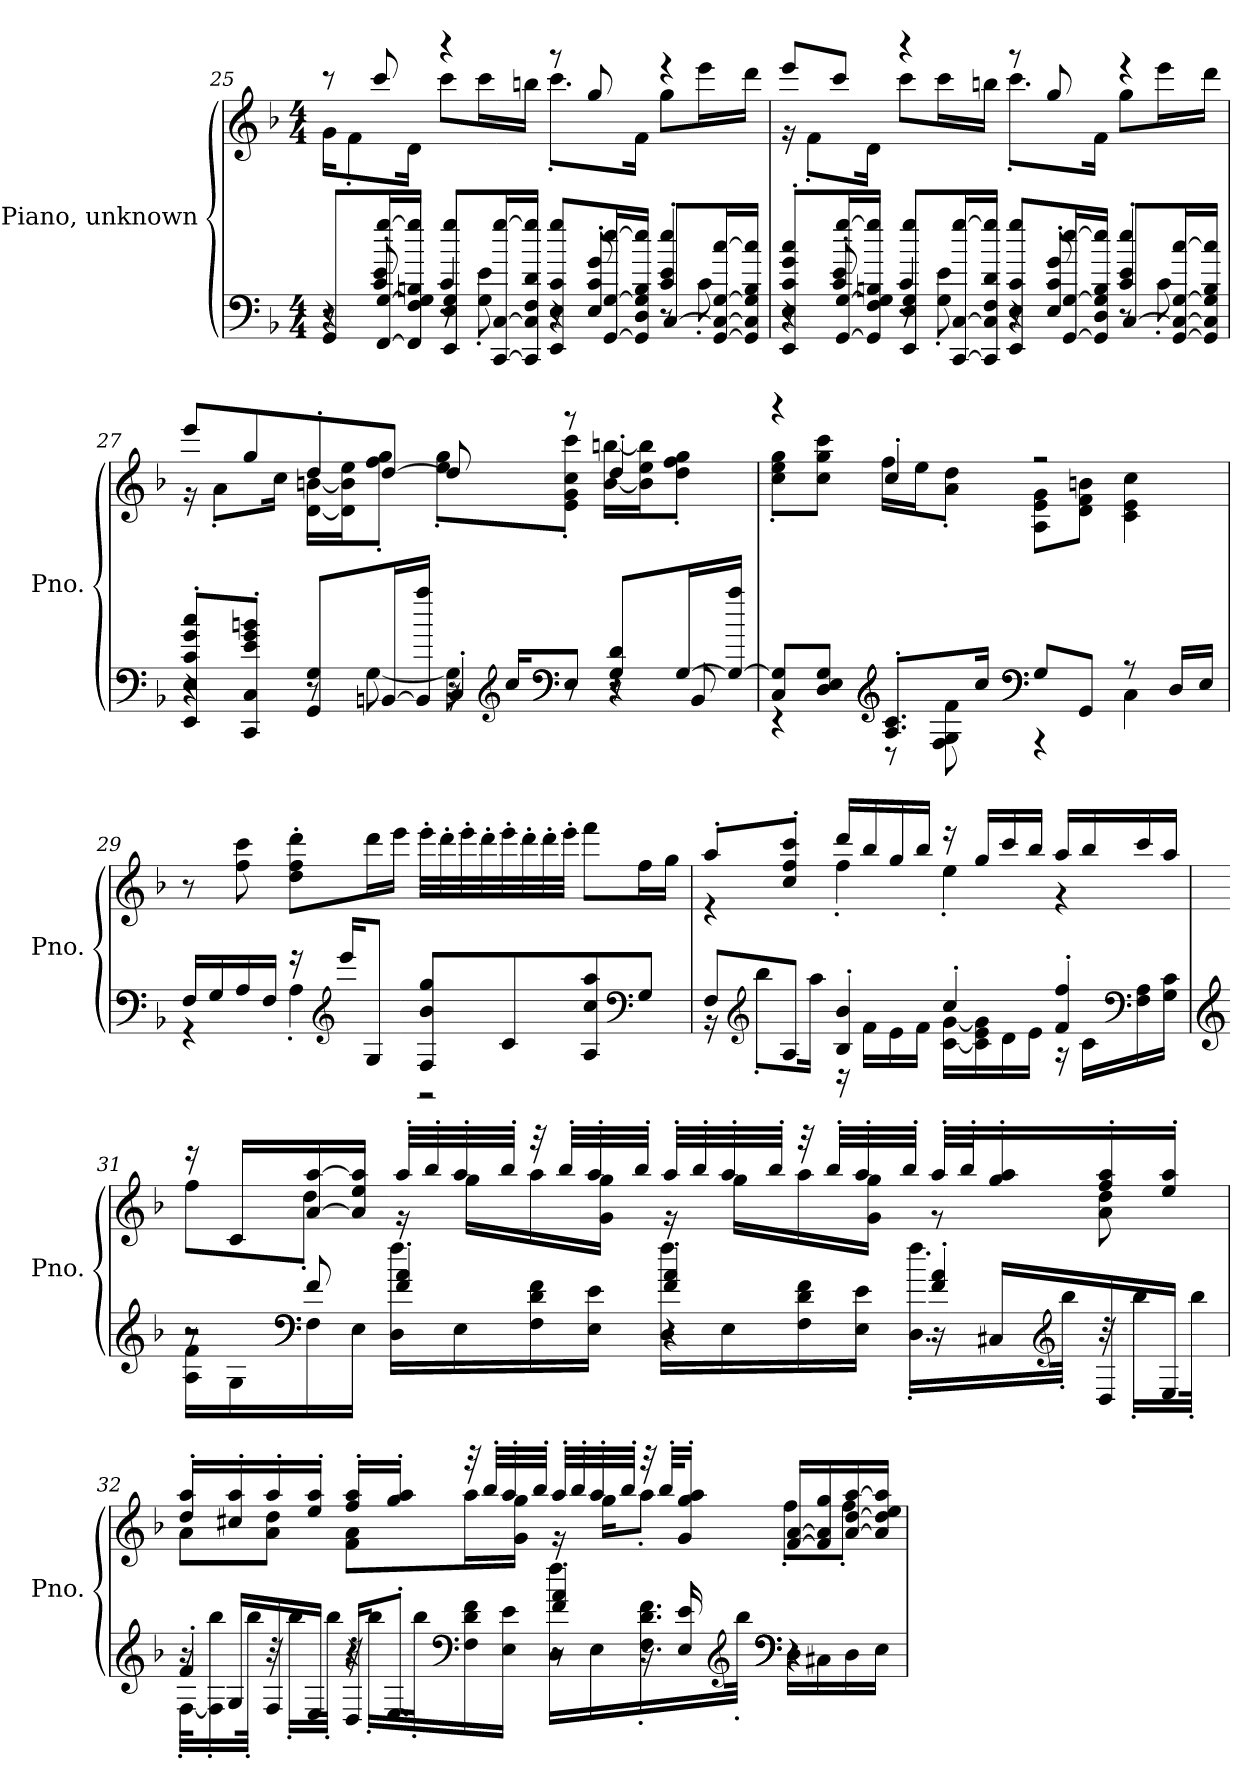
**kern	**kern
*part1	*part1
*staff2	*staff1
*I"Piano, unknown	*
*I'Pno.	*
!!LO:LB:g=z
*clefF4	*clefG2
*k[b-]	*k[b-]
*M4/4	*M4/4
=25	=25
*^	*^
*	*^	*	*
8r	4r	8GG/L	8r	16g\KL
.	.	.	.	8f'\
8c/' 8e/'	.	[16FF/ [16G/ [16gg/L	8ccc/	.
.	.	16FF/] 16F/ 16G/] 16Bn/ 16gg/]JJ	.	16d\Jk
4c/	8r	8EE/ 8E/ 8G/ 8gg/L	4r	8ccc\L
.	8G\' 8e\'	[16CC/ [16C/ [16gg/L	.	16ccc\L
.	.	16CC/] 16C/] 16F/ 16d/ 16gg/]JJ	.	16bbn\JJ
8r	4r	8EE/ 8E/ 8c/ 8gg/L	8r	8.ccc'\L
8E/' 8c/' 8g/'	.	[16GG/ [16G/ [16ee/L	8gg/	.
.	.	16GG/] 16D/ 16G/] 16B/ 16ee/]JJ	.	16f\Jk
4c/' 4e/' 4ee/'	8r	[8C/L	4r	8gg\L
.	8c'\	[16GG/ 16C/_ [16G/ [16cc/L	.	16eee\L
.	.	16GG/] 16C/] 16G/] 16B/ 16cc/]JJ	.	16ddd\JJ
=26	=26	=26	=26	=26
8r	4r	8EE/' 8E/' 8c/' 8g/' 8cc/'L	8eee/L	16r
.	.	.	.	8f'\L
8c/' 8e/'	.	[16GG/ [16G/ [16gg/L	8ccc/J	.
.	.	16GG/] 16F/ 16G/] 16Bn/ 16gg/]JJ	.	16d\Jk
4c/	8r	8EE/ 8E/ 8G/ 8gg/L	4r	8ccc\L
.	8G\' 8e\'	[16CC/ [16C/ [16gg/L	.	16ccc\L
.	.	16CC/] 16C/] 16F/ 16d/ 16gg/]JJ	.	16bbn\JJ
8r	4r	8EE/ 8E/ 8c/ 8gg/L	8r	8.ccc'\L
8E/' 8c/' 8g/'	.	[16GG/ [16G/ [16ee/L	8gg/	.
.	.	16GG/] 16D/ 16G/] 16B/ 16ee/]JJ	.	16f\Jk
4c/' 4e/' 4ee/'	8r	[8C/L	4r	8gg\L
.	8c'\	[16GG/ 16C/_ [16G/ [16cc/L	.	16eee\L
.	.	16GG/] 16C/] 16G/] 16B/ 16cc/]JJ	.	16ddd\JJ
!!LO:LB:g=z	!!
=27	=27	=27	=27	=27
8EE/' 8E/' 8c/' 8g/' 8cc/'L	4r	2r	8eee/L	16r
.	.	.	.	8a'\L
8CC/' 8C/' 8e/' 8g/' 8bn/'J	.	.	8gg/	.
.	.	.	.	16cc\Jk
8GG/ 8G/L	8r	.	8dd'/	[16d\ [16bn\LL
.	.	.	.	16d\] 16b\] 16ee\J
[16BBn/L	[8G\	.	[8dd/J	8ff\' 8gg\'J
16BB/] 16aa/JJ	.	.	.	.
16r	8G\]	4C'/	8dd/]	8ee\' 8gg\'L
*clefG2	*	*	*	*
16cc/KL	.	.	.	.
*clefF4	*	*	*	*
8E/J	8r	.	8r	8e\' 8g\' 8cc\' 8ccc\'J
8G/ 8d/L	4r	8r	4dd'/	[16b\ [16bbn\LL
.	.	.	.	16b\] 16ee\ 16bb\]J
[16G/L	.	8BB/	.	8dd\' 8ff\' 8gg\'J
16G/_ 16aa/JJ	.	.	.	.
*	*v	*v	*	*
=28	=28	=28	=28
8C/ 8G/]L	4r	4r	8cc\' 8ee\' 8gg\'L
8D/ 8E/ 8G/J	.	.	8cc\ 8gg\ 8ccc\J
*clefG2	*	*	*
8.A/' 8.c/'L	8r	4cc'/	16ff\LL
.	.	.	16ee\J
.	8F\ 8G\ 8f\	.	8a\' 8dd\'J
16cc/Jk	.	.	.
*clefF4	*	*	*
8G/L	4r	2r	8A\ 8e\ 8g\L
8GG/J	.	.	8d\ 8f\ 8bn\J
8r	4C\	.	4c\ 4e\ 4cc\
16D/LL	.	.	.
16E/JJ	.	.	.
*	*	*v	*v
!!LO:PB:g=z
=29	=29	=29
16F/LL	4r	8r
16G/	.	.
16A/	.	8ff\ 8ccc\
16F/JJ	.	.
16r	4A'\	8dd\' 8ff\' 8ddd\'L
*clefG2	*	*
16eee/KL	.	.
8G/J	.	16ddd\L
.	.	16eee\JJ
8F/ 8b-/ 8gg/L	2r	32eee'\LLL
.	.	32ddd'\
.	.	32eee'\
.	.	32ddd'\
8c/	.	32eee'\
.	.	32ddd'\
.	.	32ddd'\
.	.	32eee'\JJJ
8A/ 8cc/ 8aa/	.	8fff\L
*clefF4	*	*
8G/J	.	16ff\L
.	.	16gg\JJ
!!LO:LB:g=z
=30	=30	=30
*	*	*^
8F/L	16r	8aa'/L	4r
*clefG2	*	*	*
.	8bb-'\L	.	.
8A/J	.	8cc/' 8ff/' 8ccc/'J	.
.	16aa\Jk	.	.
4B-/' 4b-/'	16r	16ddd/LL	4ff'\
.	16f\LL	16bb-/	.
.	16e\	16gg/	.
.	16f\JJ	16bb-/JJ	.
4cc'/	[16c\ [16g\LL	16r	4ee'\
.	16c\] 16e\ 16g\]	16gg/LL	.
.	16d\	16ccc/	.
.	16e\JJ	16bb-/JJ	.
4f/' 4ff/'	16r	16aa/LL	4r
.	16c\LL	16bb-/	.
*clefF4	*	*	*
.	16F\ 16A\	16ccc/	.
.	16G\ 16c\JJ	16aa/JJ	.
*v	*v	*	*
!!LO:LB:g=z	!!
=31	=31	=31
*clefG2	*	*
*^	*	*
*	*^	*	*
8r	16A\ 16f\LL	2r	16r	8ff\L
.	16G\	.	16c/LL	.
*clefF4	*	*	*	*
8f/	16F\	.	[16a/ [16aa/	8dd'\J
.	16E\JJ	.	16a/] 16ee/ 16aa/]JJ	.
4f/' 4a/'	16D\ 16ff\LL	.	32aa'/LLL	16r
.	.	.	32bb-'/	.
.	16E\	.	32aa'/	16gg\LL
.	.	.	32bb-'/JJJ	.
.	16F\ 16d\ 16f\	.	32r	16aa\
.	.	.	32bb-'/LLL	.
.	16E\ 16e\JJ	.	32aa'/	16g\ 16gg\JJ
.	.	.	32bb-'/JJJ	.
4f/' 4a/'	16D\ 16ff\LL	4r	32aa'/LLL	16r
.	.	.	32bb-'/	.
.	16E\	.	32aa'/	16gg\LL
.	.	.	32bb-'/JJJ	.
.	16F\ 16d\ 16f\	.	32r	16aa\
.	.	.	32bb-'/LLL	.
.	16E\ 16e\JJ	.	32aa'/	16g\ 16gg\JJ
.	.	.	32bb-'/JJJ	.
4f/' 4a/'	16.D\' 16.ff\'LL	16r	32aa'/LLL	8r
.	.	.	32bb-'/J	.
.	.	16C#X/LL	16gg/' 16aa/'	.
*clefG2	*	*	*	*
.	32bb-'\JJk	.	.	.
.	32r	16D/	16ff/' 16aa/'	8a\ 8dd\
.	16bb-'\LL	.	.	.
.	.	16E/JJ	16ee/' 16aa/'JJ	.
.	32bb-'\JJk	.	.	.
!!LO:LB:g=z	!!
=32	=32	=32	=32	=32
4f'/	[32F'\KLL	16r	16dd/' 16aa/'LL	8a\L
.	16F\]' 16bb-\'	.	.	.
.	.	16G/LL	16cc#X/' 16aa/'	.
.	32bb-'\JJk	.	.	.
.	32r	16F/	16aa'/	8a\ 8dd\J
.	16bb-'\LL	.	.	.
.	.	16E/JJ	16ee/' 16aa/'JJ	.
.	32bb-'\JJk	.	.	.
4r	32r	16D/KL	16ff/' 16aa/'LL	8f\ 8a\L
.	16bb-'\LL	.	.	.
.	.	8.E'/J	16gg/' 16aa/'JJ	.
.	32bb-'\K	.	.	.
*clefF4	*	*	*	*
.	16F\ 16d\ 16f\	.	32r	16aa\L
.	.	.	32bb-'/LLL	.
.	16E\ 16e\JJ	.	32aa'/	16g\ 16gg\JJ
.	.	.	32bb-'/JJJ	.
4f/' 4a/'	16D\ 16ff\LL	8r	32aa'/LLL	16r
.	.	.	32bb-'/	.
.	16E\	.	32aa'/	16gg\KL
.	.	.	32bb-'/JJJ	.
.	16.F\' 16.d\' 16.f\'	16r	32r	8aa'\J
.	.	.	32bb-'/KLL	.
.	.	16E/ 16e/	16g/' 16gg/' 16aa/'JJ	.
*clefG2	*	*	*	*
.	32bb-'\JJk	.	.	.
*clefF4	*	*	*	*
4r	16D\LL	4r	[16f/ [16a/LL	8ff'\L
.	16C#X\	.	16f/] 16a/] 16gg/	.
.	16D\	.	[16a/ [16dd/ [16aa/	8ff'\J
.	16E\JJ	.	16a/] 16dd/] 16ee/ 16aa/]JJ	.
*v	*v	*v	*	*
*	*v	*v
=	=
*-	*-
